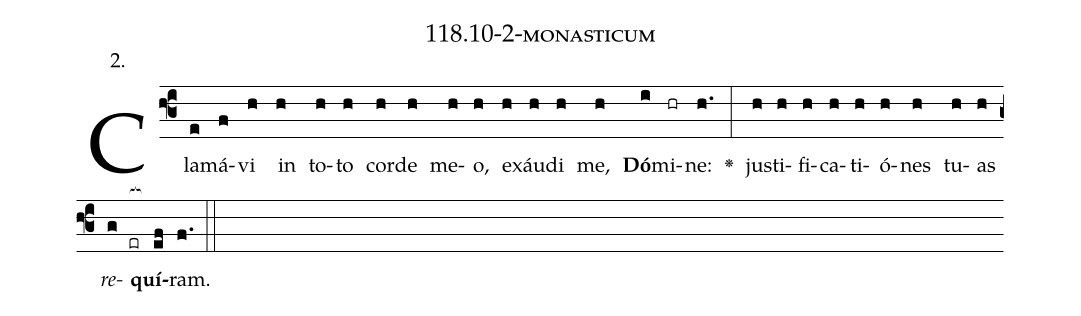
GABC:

name: 118.10-2-monasticum;
annotation: 2.;
%%
(f3)Cla(e)má(f)vi(h) in(h) to(h)to(h) cor(h)de(h) me(h)o,(h) ex(h)áu(h)di(h) me,(h) <b>Dó</b>(i)mi(hr)ne:(h.) <v>\greheightstar</v>(:) jus(h)ti(h)fi(h)ca(h)ti(h)ó(h)nes(h) tu(h)as(h) <i>re</i>(g er[ocb:1{])<b>quí</b>(ef[ocb:0}])ram.(f.) (::)


%E(h) u(h) o(h) u(g) a(ef) e.(f.) (::)
